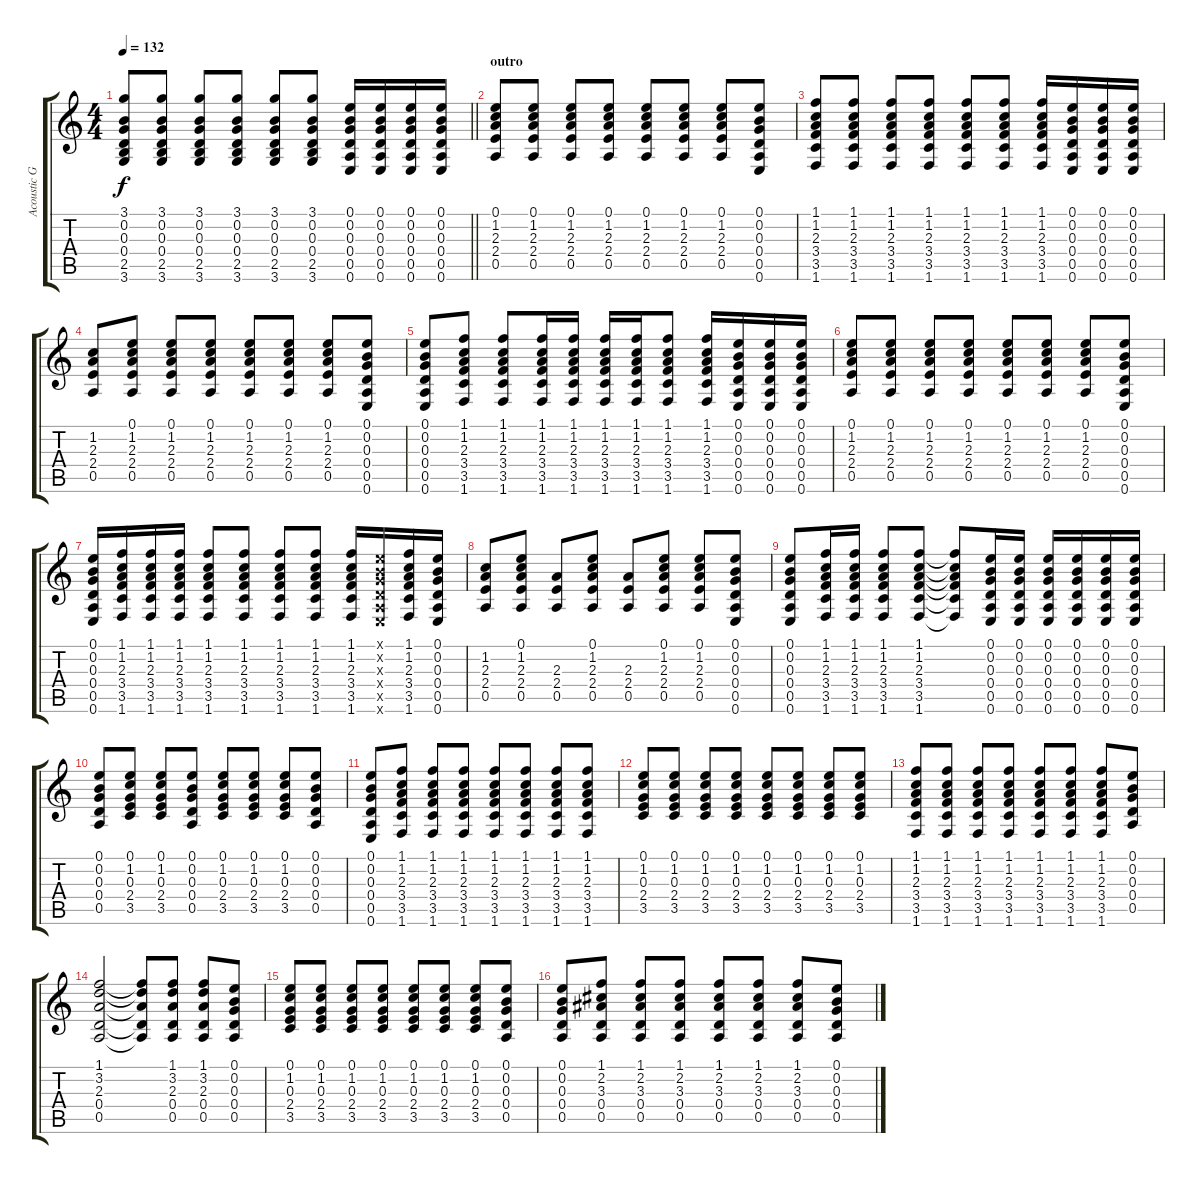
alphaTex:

\track ("Acoustic Guitar" "Acoustic G") {instrument acousticguitarnylon}
\staff {score tabs}
\tuning (E4 B3 G3 D3 A2 E2) {hide}
\ts (4 4)
\tempo 132
\clef g2
\barLineRight lightlight
\ks c
(3.1 0.2 0.3 0.4 2.5 3.6).8{dy f} (3.1 0.2 0.3 0.4 2.5 3.6).8 (3.1 0.2 0.3 0.4 2.5 3.6).8 (3.1 0.2 0.3 0.4 2.5 3.6).8 (3.1 0.2 0.3 0.4 2.5 3.6).8 (3.1 0.2 0.3 0.4 2.5 3.6).8 (0.1 0.2 0.3 0.4 0.5 0.6).16 (0.1 0.2 0.3 0.4 0.5 0.6).16 (0.1 0.2 0.3 0.4 0.5 0.6).16 (0.1 0.2 0.3 0.4 0.5 0.6).16 |
\section ("" "outro")
(0.1 1.2 2.3 2.4 0.5).8 (0.1 1.2 2.3 2.4 0.5).8 (0.1 1.2 2.3 2.4 0.5).8 (0.1 1.2 2.3 2.4 0.5).8 (0.1 1.2 2.3 2.4 0.5).8 (0.1 1.2 2.3 2.4 0.5).8 (0.1 1.2 2.3 2.4 0.5).8 (0.1 0.2 0.3 0.4 0.5 0.6).8 |
(1.1 1.2 2.3 3.4 3.5 1.6).8 (1.1 1.2 2.3 3.4 3.5 1.6).8 (1.1 1.2 2.3 3.4 3.5 1.6).8 (1.1 1.2 2.3 3.4 3.5 1.6).8 (1.1 1.2 2.3 3.4 3.5 1.6).8 (1.1 1.2 2.3 3.4 3.5 1.6).8 (1.1 1.2 2.3 3.4 3.5 1.6).16 (0.1 0.2 0.3 0.4 0.5 0.6).16 (0.1 0.2 0.3 0.4 0.5 0.6).16 (0.1 0.2 0.3 0.4 0.5 0.6).16 |
(1.2 2.3 2.4 0.5).8 (0.1 1.2 2.3 2.4 0.5).8 (0.1 1.2 2.3 2.4 0.5).8 (0.1 1.2 2.3 2.4 0.5).8 (0.1 1.2 2.3 2.4 0.5).8 (0.1 1.2 2.3 2.4 0.5).8 (0.1 1.2 2.3 2.4 0.5).8 (0.1 0.2 0.3 0.4 0.5 0.6).8 |
(0.1 0.2 0.3 0.4 0.5 0.6).8 (1.1 1.2 2.3 3.4 3.5 1.6).8 (1.1 1.2 2.3 3.4 3.5 1.6).8 (1.1 1.2 2.3 3.4 3.5 1.6).16 (1.1 1.2 2.3 3.4 3.5 1.6).16 (1.1 1.2 2.3 3.4 3.5 1.6).16 (1.1 1.2 2.3 3.4 3.5 1.6).16 (1.1 1.2 2.3 3.4 3.5 1.6).8 (1.1 1.2 2.3 3.4 3.5 1.6).16 (0.1 0.2 0.3 0.4 0.5 0.6).16 (0.1 0.2 0.3 0.4 0.5 0.6).16 (0.1 0.2 0.3 0.4 0.5 0.6).16 |
(0.1 1.2 2.3 2.4 0.5).8 (0.1 1.2 2.3 2.4 0.5).8 (0.1 1.2 2.3 2.4 0.5).8 (0.1 1.2 2.3 2.4 0.5).8 (0.1 1.2 2.3 2.4 0.5).8 (0.1 1.2 2.3 2.4 0.5).8 (0.1 1.2 2.3 2.4 0.5).8 (0.1 0.2 0.3 0.4 0.5 0.6).8 |
(0.1 0.2 0.3 0.4 0.5 0.6).16 (1.1 1.2 2.3 3.4 3.5 1.6).16 (1.1 1.2 2.3 3.4 3.5 1.6).16 (1.1 1.2 2.3 3.4 3.5 1.6).16 (1.1 1.2 2.3 3.4 3.5 1.6).8 (1.1 1.2 2.3 3.4 3.5 1.6).8 (1.1 1.2 2.3 3.4 3.5 1.6).8 (1.1 1.2 2.3 3.4 3.5 1.6).8 (1.1 1.2 2.3 3.4 3.5 1.6).16 (0.1{x} 0.2{x} 0.3{x} 0.4{x} 0.5{x} 0.6{x}).16 (1.1 1.2 2.3 3.4 3.5 1.6).16 (0.1 0.2 0.3 0.4 0.5 0.6).16 |
(1.2 2.3 2.4 0.5).8 (0.1 1.2 2.3 2.4 0.5).8 (2.3 2.4 0.5).8 (0.1 1.2 2.3 2.4 0.5).8 (2.3 2.4 0.5).8 (0.1 1.2 2.3 2.4 0.5).8 (0.1 1.2 2.3 2.4 0.5).8 (0.1 0.2 0.3 0.4 0.5 0.6).8 |
(0.1 0.2 0.3 0.4 0.5 0.6).8 (1.1 1.2 2.3 3.4 3.5 1.6).16 (1.1 1.2 2.3 3.4 3.5 1.6).16 (1.1 1.2 2.3 3.4 3.5 1.6).8 (1.1 1.2 2.3 3.4 3.5 1.6).8 (1.1{t} 1.2{t} 2.3{t} 3.4{t} 3.5{t} 1.6{t}).8 (0.1 0.2 0.3 0.4 0.5 0.6).16 (0.1 0.2 0.3 0.4 0.5 0.6).16 (0.1 0.2 0.3 0.4 0.5 0.6).16 (0.1 0.2 0.3 0.4 0.5 0.6).16 (0.1 0.2 0.3 0.4 0.5 0.6).16 (0.1 0.2 0.3 0.4 0.5 0.6).16 |
(0.1 0.2 0.3 0.4 0.5).8 (0.1 1.2 0.3 2.4 3.5).8 (0.1 1.2 0.3 2.4 3.5).8 (0.1 0.2 0.3 0.4 0.5).8 (0.1 1.2 0.3 2.4 3.5).8 (0.1 1.2 0.3 2.4 3.5).8 (0.1 1.2 0.3 2.4 3.5).8 (0.1 0.2 0.3 0.4 0.5).8 |
(0.1 0.2 0.3 0.4 0.5 0.6).8 (1.1 1.2 2.3 3.4 3.5 1.6).8 (1.1 1.2 2.3 3.4 3.5 1.6).8 (1.1 1.2 2.3 3.4 3.5 1.6).8 (1.1 1.2 2.3 3.4 3.5 1.6).8 (1.1 1.2 2.3 3.4 3.5 1.6).8 (1.1 1.2 2.3 3.4 3.5 1.6).8 (1.1 1.2 2.3 3.4 3.5 1.6).8 |
(0.1 1.2 0.3 2.4 3.5).8 (0.1 1.2 0.3 2.4 3.5).8 (0.1 1.2 0.3 2.4 3.5).8 (0.1 1.2 0.3 2.4 3.5).8 (0.1 1.2 0.3 2.4 3.5).8 (0.1 1.2 0.3 2.4 3.5).8 (0.1 1.2 0.3 2.4 3.5).8 (0.1 1.2 0.3 2.4 3.5).8 |
(1.1 1.2 2.3 3.4 3.5 1.6).8 (1.1 1.2 2.3 3.4 3.5 1.6).8 (1.1 1.2 2.3 3.4 3.5 1.6).8 (1.1 1.2 2.3 3.4 3.5 1.6).8 (1.1 1.2 2.3 3.4 3.5 1.6).8 (1.1 1.2 2.3 3.4 3.5 1.6).8 (1.1 1.2 2.3 3.4 3.5 1.6).8 (0.1 0.2 0.3 0.4 0.5).8 |
(1.1 3.2 2.3 0.4 0.5).2 (1.1{t} 3.2{t} 2.3{t} 0.4{t} 0.5{t}).8 (1.1 3.2 2.3 0.4 0.5).8 (1.1 3.2 2.3 0.4 0.5).8 (0.1 0.2 0.3 0.4 0.5).8 |
(0.1 1.2 0.3 2.4 3.5).8 (0.1 1.2 0.3 2.4 3.5).8 (0.1 1.2 0.3 2.4 3.5).8 (0.1 1.2 0.3 2.4 3.5).8 (0.1 1.2 0.3 2.4 3.5).8 (0.1 1.2 0.3 2.4 3.5).8 (0.1 1.2 0.3 2.4 3.5).8 (0.1 0.2 0.3 0.4 0.5).8 |
(0.1 0.2 0.3 0.4 0.5).8 (1.1 2.2 3.3 0.4 0.5).8 (1.1 2.2 3.3 0.4 0.5).8 (1.1 2.2 3.3 0.4 0.5).8 (1.1 2.2 3.3 0.4 0.5).8 (1.1 2.2 3.3 0.4 0.5).8 (1.1 2.2 3.3 0.4 0.5).8 (0.1 0.2 0.3 0.4 0.5).8
